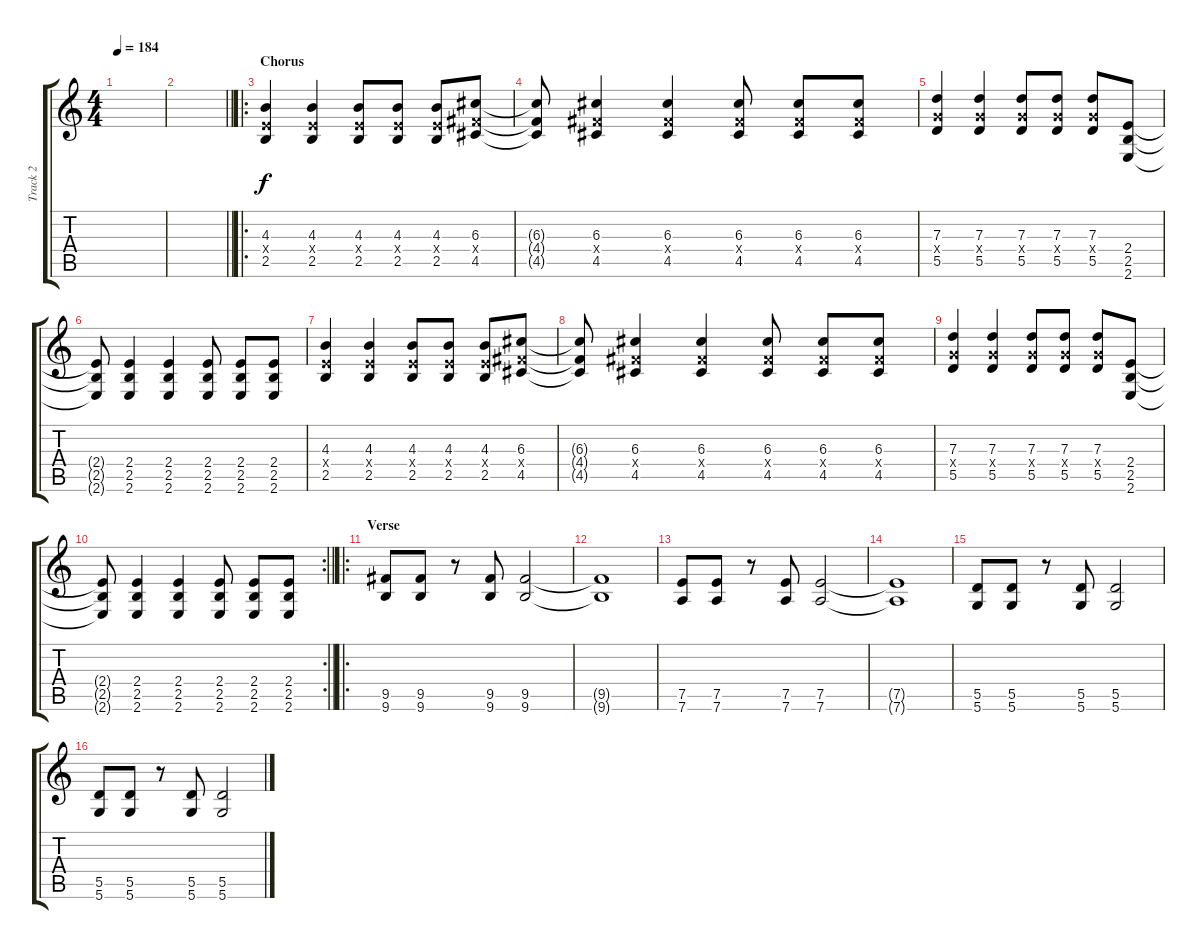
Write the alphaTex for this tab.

\track ("Track 2" "Track 2") {instrument overdrivenguitar}
\staff {score tabs}
\tuning (E4 B3 G3 D3 A2 D2) {hide}
\ts (4 4)
\tempo 184
\clef g2
\ks c
|
\barLineRight lightlight
|
\ro
\section ("" "Chorus")
(4.3 2.4{x} 2.5).4 (4.3 2.4{x} 2.5).4 (4.3 2.4{x} 2.5).8 (4.3 2.4{x} 2.5).8 (4.3 2.4{x} 2.5).8 (6.3 4.4{x} 4.5).8 |
(6.3{t} 4.4{t} 4.5{t}).8 (6.3 4.4{x} 4.5).4 (6.3 4.4{x} 4.5).4 (6.3 4.4{x} 4.5).8 (6.3 4.4{x} 4.5).8 (6.3 4.4{x} 4.5).8 |
(7.3 5.4{x} 5.5).4 (7.3 5.4{x} 5.5).4 (7.3 5.4{x} 5.5).8 (7.3 5.4{x} 5.5).8 (7.3 5.4{x} 5.5).8 (2.4 2.5 2.6).8 |
(2.4{t} 2.5{t} 2.6{t}).8 (2.4 2.5 2.6).4 (2.4 2.5 2.6).4 (2.4 2.5 2.6).8 (2.4 2.5 2.6).8 (2.4 2.5 2.6).8 |
(4.3 2.4{x} 2.5).4 (4.3 2.4{x} 2.5).4 (4.3 2.4{x} 2.5).8 (4.3 2.4{x} 2.5).8 (4.3 2.4{x} 2.5).8 (6.3 4.4{x} 4.5).8 |
(6.3{t} 4.4{t} 4.5{t}).8 (6.3 4.4{x} 4.5).4 (6.3 4.4{x} 4.5).4 (6.3 4.4{x} 4.5).8 (6.3 4.4{x} 4.5).8 (6.3 4.4{x} 4.5).8 |
(7.3 5.4{x} 5.5).4 (7.3 5.4{x} 5.5).4 (7.3 5.4{x} 5.5).8 (7.3 5.4{x} 5.5).8 (7.3 5.4{x} 5.5).8 (2.4 2.5 2.6).8 |
\rc 2
\barLineRight lightlight
(2.4{t} 2.5{t} 2.6{t}).8 (2.4 2.5 2.6).4 (2.4 2.5 2.6).4 (2.4 2.5 2.6).8 (2.4 2.5 2.6).8 (2.4 2.5 2.6).8 |
\ro
\section ("" "Verse")
(9.5 9.6).8 (9.5 9.6).8 r.8 (9.5 9.6).8 (9.5 9.6).2 |
(9.5{t} 9.6{t}).1 |
(7.5 7.6).8 (7.5 7.6).8 r.8 (7.5 7.6).8 (7.5 7.6).2 |
(7.5{t} 7.6{t}).1 |
(5.5 5.6).8 (5.5 5.6).8 r.8 (5.5 5.6).8 (5.5 5.6).2 |
(5.5 5.6).8 (5.5 5.6).8 r.8 (5.5 5.6).8 (5.5 5.6).2
